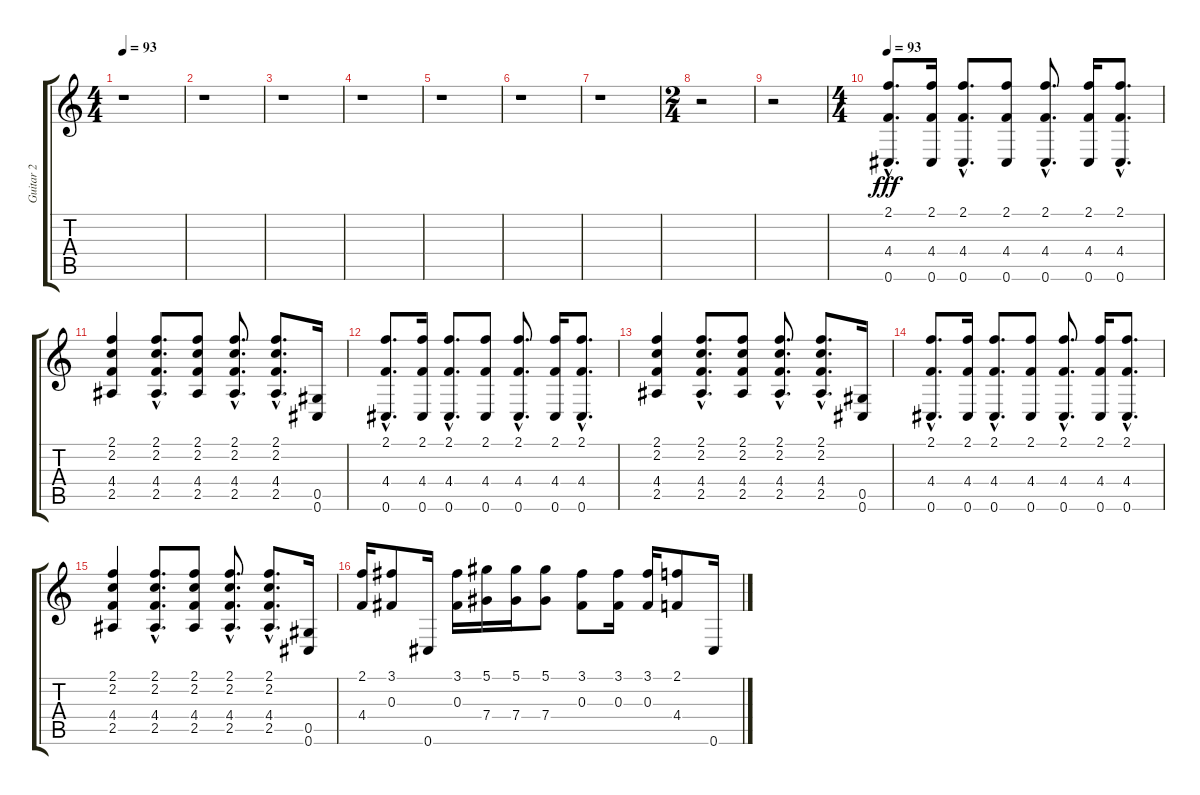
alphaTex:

\track ("Guitar 2" "Guitar 2") {instrument distortionguitar}
\staff {score tabs}
\tuning (Eb4 Bb3 Gb3 Db3 Ab2 Db2) {hide}
\ts (4 4)
\tempo 93
\clef g2
\ks c
r.1{dy fff instrument distortionguitar} |
r.1 |
r.1 |
r.1 |
r.1 |
r.1 |
r.1 |
\ts (2 4)
r.2 |
r.2 |
\ts (4 4)
\tempo 93
(2.1{hac} 4.4{hac} 0.6{hac}).8{d} (2.1 4.4 0.6).16 (2.1{hac} 4.4{hac} 0.6{hac}).8{d} (2.1 4.4 0.6).8 (2.1{hac} 4.4{hac} 0.6{hac}).8{d} (2.1 4.4 0.6).16 (2.1{hac} 4.4{hac} 0.6{hac}).8{d} |
(2.1 2.2 4.4 2.5).4 (2.1{hac} 2.2{hac} 4.4{hac} 2.5{hac}).8{d} (2.1 2.2 4.4 2.5).8 (2.1{hac} 2.2{hac} 4.4{hac} 2.5{hac}).8{d} (2.1{hac} 2.2{hac} 4.4{hac} 2.5{hac}).8{d} (0.5 0.6).16 |
(2.1{hac} 4.4{hac} 0.6{hac}).8{d} (2.1 4.4 0.6).16 (2.1{hac} 4.4{hac} 0.6{hac}).8{d} (2.1 4.4 0.6).8 (2.1{hac} 4.4{hac} 0.6{hac}).8{d} (2.1 4.4 0.6).16 (2.1{hac} 4.4{hac} 0.6{hac}).8{d} |
(2.1 2.2 4.4 2.5).4 (2.1{hac} 2.2{hac} 4.4{hac} 2.5{hac}).8{d} (2.1 2.2 4.4 2.5).8 (2.1{hac} 2.2{hac} 4.4{hac} 2.5{hac}).8{d} (2.1{hac} 2.2{hac} 4.4{hac} 2.5{hac}).8{d} (0.5 0.6).16 |
(2.1{hac} 4.4{hac} 0.6{hac}).8{d} (2.1 4.4 0.6).16 (2.1{hac} 4.4{hac} 0.6{hac}).8{d} (2.1 4.4 0.6).8 (2.1{hac} 4.4{hac} 0.6{hac}).8{d} (2.1 4.4 0.6).16 (2.1{hac} 4.4{hac} 0.6{hac}).8{d} |
(2.1 2.2 4.4 2.5).4 (2.1{hac} 2.2{hac} 4.4{hac} 2.5{hac}).8{d} (2.1 2.2 4.4 2.5).8 (2.1{hac} 2.2{hac} 4.4{hac} 2.5{hac}).8{d} (2.1{hac} 2.2{hac} 4.4{hac} 2.5{hac}).8{d} (0.5 0.6).16 |
(2.1 4.4).16 (3.1 0.3).8 0.6.16 (3.1 0.3).16 (5.1 7.4).16 (5.1 7.4).16 (5.1 7.4).8 (3.1 0.3).8 (3.1 0.3).16 (3.1 0.3).16 (2.1 4.4).8 0.6.16
